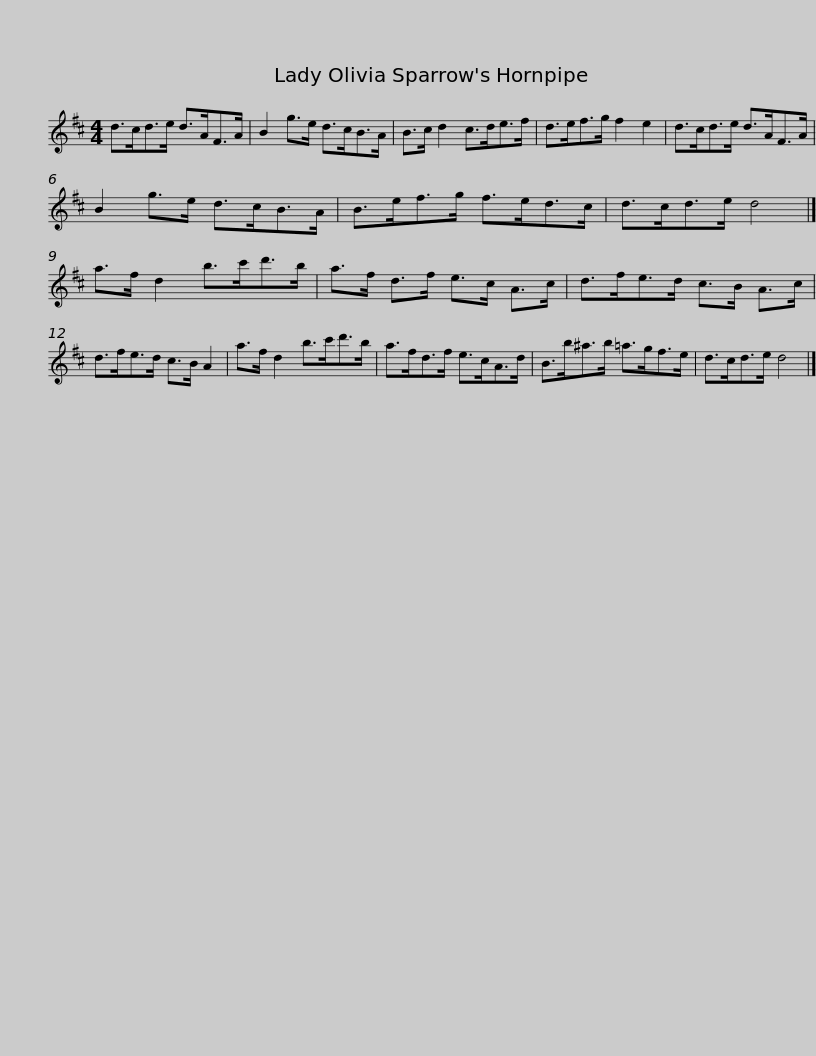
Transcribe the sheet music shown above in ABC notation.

X:1
L:1/8
M:4/4
I:linebreak $
K:D
V:1 treble
V:1
 d>cd>e d>AF>A | B2 g>e d>cB>A | B>c d2 c>de>f | d>ef>g f2 e2 | d>cd>e d>AF>A |$ %5
 B2 g>e d>cB>A | B>ef>g f>ed>c | d>cd>e d4 |] a>f d2 b>c'd'>b | a>f d>f e>c A>c |$ %10
 d>fe>d c>B A>c | d>fe>d c>B A2 | a>f d2 b>c'd'>b | a>fd>f e>cA>d |$ B>b^a>b =a>gf>e | %15
 d>cd>e d4 |] %16
